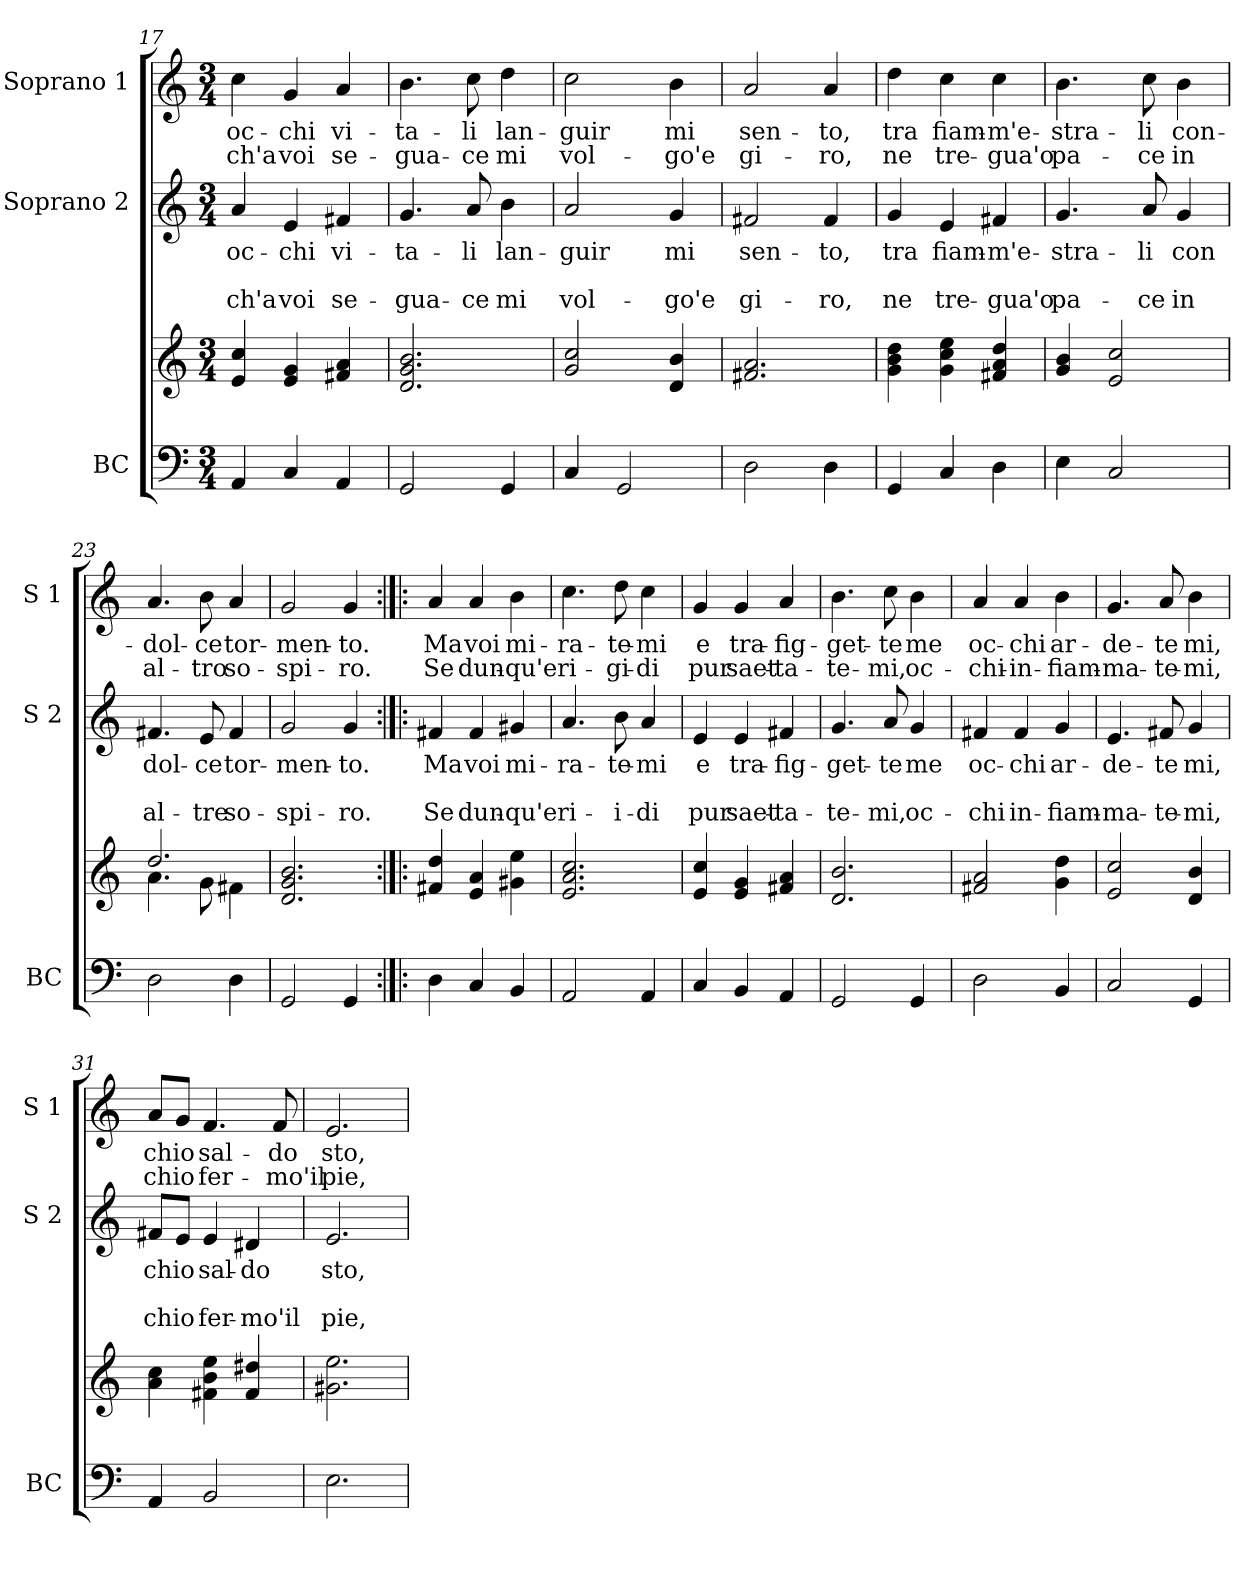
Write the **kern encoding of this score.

**kern	**kern	**kern	**text	**text	**text	**kern	**text	**text
*part3	*part3	*part2	*part2	*part2	*part2	*part1	*part1	*part1
*staff4	*staff3	*staff2	*staff2	*staff2	*staff2	*staff1	*staff1	*staff1
*I"BC	*	*I"Soprano 2	*	*	*	*I"Soprano 1	*	*
*I'BC	*	*I'S 2	*	*	*	*I'S 1	*	*
*clefF4	*clefG2	*clefG2	*	*	*	*clefG2	*	*
*k[]	*k[]	*k[]	*	*	*	*k[]	*	*
*C:	*C:	*C:	*	*	*	*C:	*	*
*M3/4	*M3/4	*M3/4	*	*	*	*M3/4	*	*
=17	=17	=17	=17	=17	=17	=17	=17	=17
4AA/	4e/ 4cc/	4a/	oc-	.	ch'a	4cc\	oc-	ch'a
4C/	4e/ 4g/	4e/	-chi	.	voi	4g/	-chi	voi
4AA/	4f#X/ 4a/	4f#X/	vi-	.	se-	4a/	vi-	se-
=18	=18	=18	=18	=18	=18	=18	=18	=18
2GG/	2.d/ 2.g/ 2.b/	4.g/	-ta-	.	-gua-	4.b\	-ta-	-gua-
.	.	8a/	-li	.	-ce	8cc\	-li	-ce
4GG/	.	4b\	lan-	.	mi	4dd\	lan-	mi
!!LO:LB:g=z
=19	=19	=19	=19	=19	=19	=19	=19	=19
4C/	2g/ 2cc/	2a/	-guir	.	vol-	2cc\	-guir	vol-
2GG/	.	.	.	.	.	.	.	.
.	4d/ 4b/	4g/	mi	.	-go'e	4b\	mi	-go'e
=20	=20	=20	=20	=20	=20	=20	=20	=20
2D\	2.f#X/ 2.a/	2f#X/	sen-	.	gi-	2a/	sen-	gi-
4D\	.	4f#/	-to,	.	-ro,	4a/	-to,	-ro,
=21	=21	=21	=21	=21	=21	=21	=21	=21
4GG/	4g\ 4b\ 4dd\	4g/	tra	.	ne	4dd\	tra	ne
4C/	4g\ 4cc\ 4ee\	4e/	fiam-	.	tre-	4cc\	fiam-	tre-
4D\	4f#X/ 4a/ 4dd/	4f#X/	-m'e-	.	-gua'o	4cc\	-m'e-	-gua'o
=22	=22	=22	=22	=22	=22	=22	=22	=22
4E\	4g/ 4b/	4.g/	-stra-	.	pa-	4.b\	-stra-	pa-
2C/	2e/ 2cc/	.	.	.	.	.	.	.
.	.	8a/	-li	.	-ce	8cc\	-li	-ce
.	.	4g/	con	.	in	4b\	con-	in
=23	=23	=23	=23	=23	=23	=23	=23	=23
*	*^	*	*	*	*	*	*	*
2D\	2.dd/	4.a\	4.f#X/	dol-	.	al-	4.a/	-dol-	al-
.	.	8g\	8e/	-ce	.	-tre	8b\	-ce	-tro
4D\	.	4f#X\	4f#/	tor-	.	so-	4a/	tor-	so-
*	*v	*v	*	*	*	*	*	*	*
=24	=24	=24	=24	=24	=24	=24	=24	=24
2GG/	2.d/ 2.g/ 2.b/	2g/	-men-	.	-spi-	2g/	-men-	-spi-
4GG/	.	4g/	-to.	.	-ro.	4g/	-to.	-ro.
!!LO:LB:g=z
=25:|!|:	=25:|!|:	=25:|!|:	=25:|!|:	=25:|!|:	=25:|!|:	=25:|!|:	=25:|!|:	=25:|!|:
4D\	4f#X/ 4dd/	4f#X/	Ma	.	Se	4a/	Ma	Se
4C/	4e/ 4a/	4f#/	voi	.	dun-	4a/	voi	dun-
4BB/	4g#X\ 4ee\	4g#X/	mi-	.	-qu'e	4b\	mi-	-qu'e
=26	=26	=26	=26	=26	=26	=26	=26	=26
2AA/	2.e/ 2.a/ 2.cc/	4.a/	-ra-	.	ri-	4.cc\	-ra-	ri-
.	.	8b\	-te-	.	-i-	8dd\	-te-	-gi-
4AA/	.	4a/	-mi	.	-di	4cc\	-mi	-di
=27	=27	=27	=27	=27	=27	=27	=27	=27
4C/	4e/ 4cc/	4e/	e	.	pur	4g/	e	pur
4BB/	4e/ 4g/	4e/	tra-	.	saet-	4g/	tra-	saet-
4AA/	4f#X/ 4a/	4f#X/	-fig-	.	-ta-	4a/	-fig-	-ta-
=28	=28	=28	=28	=28	=28	=28	=28	=28
2GG/	2.d/ 2.b/	4.g/	-get-	.	-te-	4.b\	-get-	-te-
.	.	8a/	-te	.	-mi,	8cc\	-te	-mi,
4GG/	.	4g/	me	.	oc-	4b\	me	oc-
=29	=29	=29	=29	=29	=29	=29	=29	=29
2D\	2f#X/ 2a/	4f#X/	oc-	.	-chi	4a/	oc-	-chi-
.	.	4f#/	-chi	.	in-	4a/	-chi	-in-
4BB/	4g\ 4dd\	4g/	ar-	.	-fiam-	4b\	ar-	-fiam-
=30	=30	=30	=30	=30	=30	=30	=30	=30
2C/	2e/ 2cc/	4.e/	-de-	.	-ma-	4.g/	-de-	-ma-
.	.	8f#X/	-te	.	-te-	8a/	-te	-te-
4GG/	4d/ 4b/	4g/	mi,	.	-mi,	4b\	mi,	-mi,
!!LO:PB:g=z
=31	=31	=31	=31	=31	=31	=31	=31	=31
4AA/	4a\ 4cc\	8f#X/L	chio	.	chio	8a/L	chio	chio
.	.	8e/J	.	.	.	8g/J	.	.
2BB/	4f#X\ 4b\ 4ee\	4e/	sal-	.	fer-	4.f/	sal-	fer-
.	4f#/ 4dd#X/	4d#X/	-do	.	-mo'il	.	.	.
.	.	.	.	.	.	8f/	-do	-mo'il
=32	=32	=32	=32	=32	=32	=32	=32	=32
2.E\	2.g#X\ 2.ee\	2.e/	sto,	.	pie,	2.e/	sto,	pie,
=	=	=	=	=	=	=	=	=
*-	*-	*-	*-	*-	*-	*-	*-	*-
